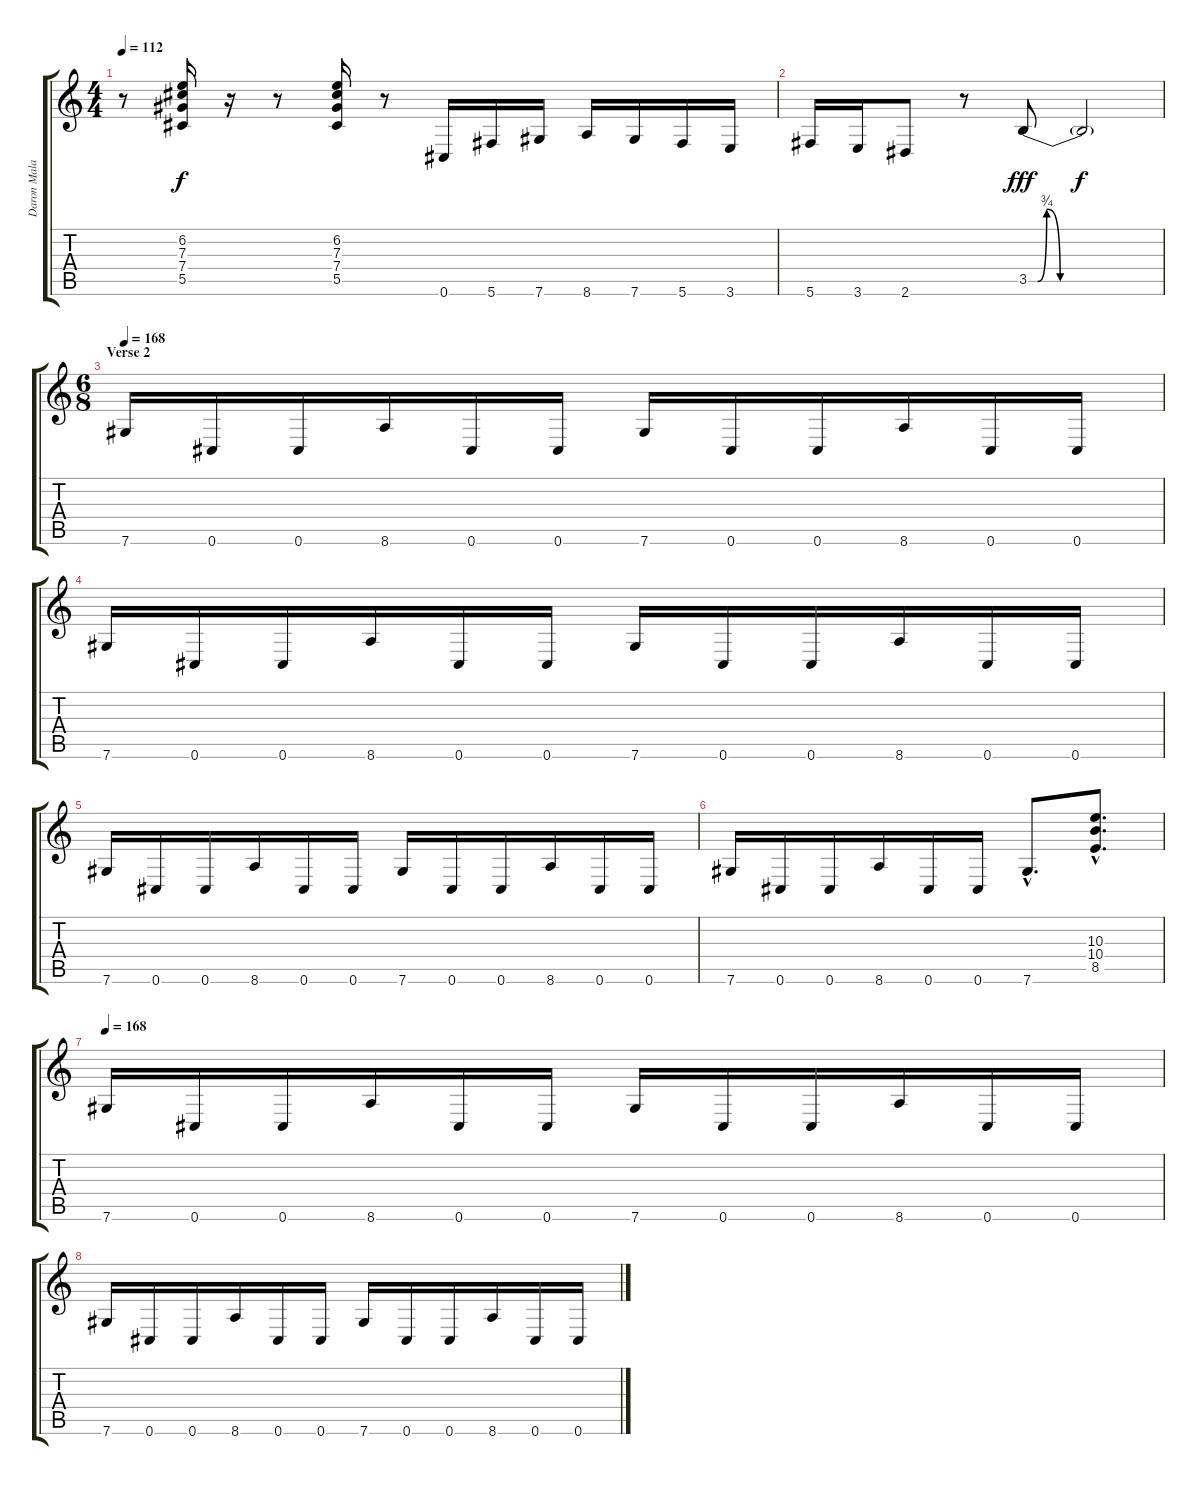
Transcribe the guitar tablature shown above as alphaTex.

\track ("Daron Malakian" "Daron Mala") {instrument distortionguitar}
\staff {score tabs}
\tuning (Eb4 Bb3 Gb3 Db3 Ab2 Db2) {hide}
\ts (4 4)
\tempo 112
\clef g2
\ks c
r.8{dy f} (6.2 7.3 7.4 5.5).16 r.16 r.8 (6.2 7.3 7.4 5.5).16 r.8 0.6.16 5.6.16 7.6.16 8.6.16 7.6.16 5.6.16 3.6.16 |
5.6.16 3.6.16 2.6.8 r.8 3.5{be (custom 0 0 4 0 8 3 14 0 20 0 25 0 30 0 42 0 54 0 60 0)}.8{dy fff} 3.5{t}.2{dy f} |
\ts (6 8)
\section ("" "Verse 2")
\tempo 168
7.6.16{instrument distortionguitar} 0.6.16 0.6.16 8.6.16 0.6.16 0.6.16 7.6.16 0.6.16 0.6.16 8.6.16 0.6.16 0.6.16 |
7.6.16 0.6.16 0.6.16 8.6.16 0.6.16 0.6.16 7.6.16 0.6.16 0.6.16 8.6.16 0.6.16 0.6.16 |
7.6.16 0.6.16 0.6.16 8.6.16 0.6.16 0.6.16 7.6.16 0.6.16 0.6.16 8.6.16 0.6.16 0.6.16 |
7.6.16 0.6.16 0.6.16 8.6.16 0.6.16 0.6.16 7.6{hac}.8{d} (10.3{hac} 10.4{hac} 8.5{hac}).8{d} |
\tempo 168
7.6.16{instrument distortionguitar} 0.6.16 0.6.16 8.6.16 0.6.16 0.6.16 7.6.16 0.6.16 0.6.16 8.6.16 0.6.16 0.6.16 |
7.6.16 0.6.16 0.6.16 8.6.16 0.6.16 0.6.16 7.6.16 0.6.16 0.6.16 8.6.16 0.6.16 0.6.16
